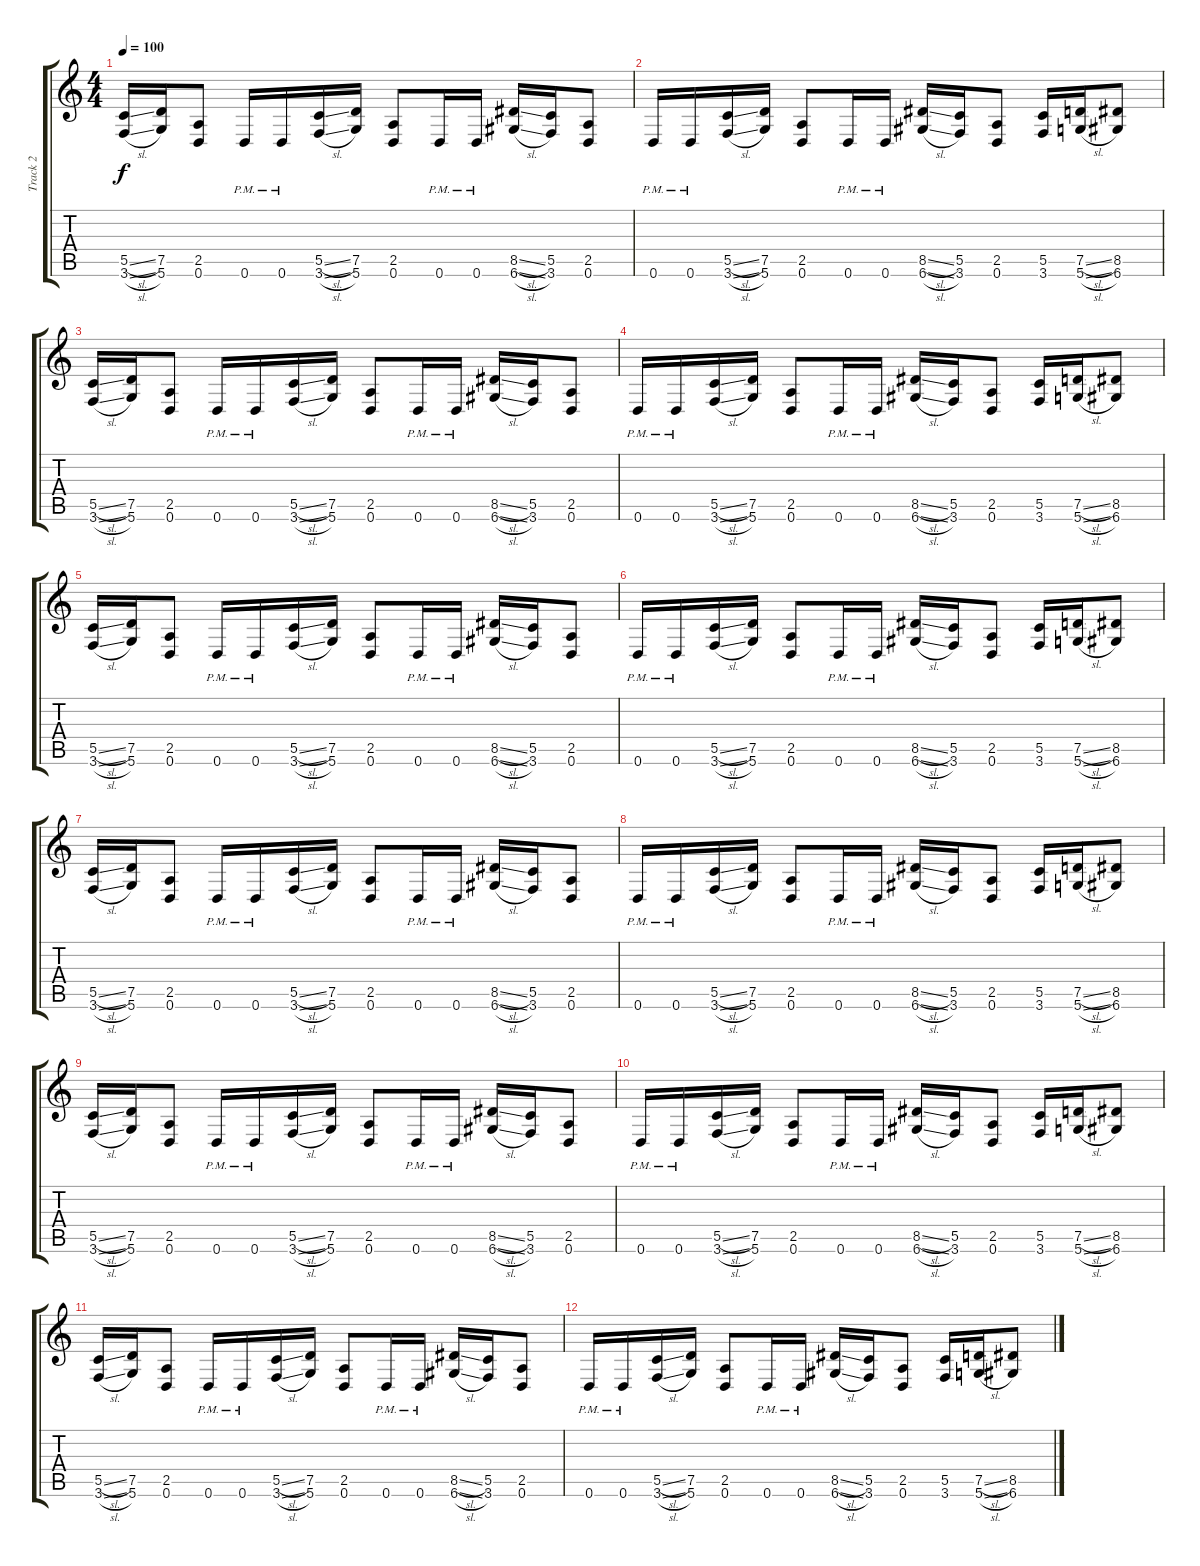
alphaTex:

\track ("Track 2" "Track 2") {instrument distortionguitar}
\staff {score tabs}
\tuning (D4 A3 F3 C3 G2 D2) {hide}
\ts (4 4)
\tempo 100
\clef g2
\ks c
(5.5{sl} 3.6{sl}).16{dy f} (7.5 5.6).16 (2.5 0.6).8 0.6{pm}.16 0.6{pm}.16 (5.5{sl} 3.6{sl}).16 (7.5 5.6).16 (2.5 0.6).8 0.6{pm}.16 0.6{pm}.16 (8.5{sl} 6.6{sl}).16 (5.5 3.6).16 (2.5 0.6).8 |
0.6{pm}.16 0.6{pm}.16 (5.5{sl} 3.6{sl}).16 (7.5 5.6).16 (2.5 0.6).8 0.6{pm}.16 0.6{pm}.16 (8.5{sl} 6.6{sl}).16 (5.5 3.6).16 (2.5 0.6).8 (5.5 3.6).16 (7.5{sl} 5.6{sl}).16 (8.5 6.6).8 |
(5.5{sl} 3.6{sl}).16 (7.5 5.6).16 (2.5 0.6).8 0.6{pm}.16 0.6{pm}.16 (5.5{sl} 3.6{sl}).16 (7.5 5.6).16 (2.5 0.6).8 0.6{pm}.16 0.6{pm}.16 (8.5{sl} 6.6{sl}).16 (5.5 3.6).16 (2.5 0.6).8 |
0.6{pm}.16 0.6{pm}.16 (5.5{sl} 3.6{sl}).16 (7.5 5.6).16 (2.5 0.6).8 0.6{pm}.16 0.6{pm}.16 (8.5{sl} 6.6{sl}).16 (5.5 3.6).16 (2.5 0.6).8 (5.5 3.6).16 (7.5{sl} 5.6{sl}).16 (8.5 6.6).8 |
(5.5{sl} 3.6{sl}).16 (7.5 5.6).16 (2.5 0.6).8 0.6{pm}.16 0.6{pm}.16 (5.5{sl} 3.6{sl}).16 (7.5 5.6).16 (2.5 0.6).8 0.6{pm}.16 0.6{pm}.16 (8.5{sl} 6.6{sl}).16 (5.5 3.6).16 (2.5 0.6).8 |
0.6{pm}.16 0.6{pm}.16 (5.5{sl} 3.6{sl}).16 (7.5 5.6).16 (2.5 0.6).8 0.6{pm}.16 0.6{pm}.16 (8.5{sl} 6.6{sl}).16 (5.5 3.6).16 (2.5 0.6).8 (5.5 3.6).16 (7.5{sl} 5.6{sl}).16 (8.5 6.6).8 |
(5.5{sl} 3.6{sl}).16 (7.5 5.6).16 (2.5 0.6).8 0.6{pm}.16 0.6{pm}.16 (5.5{sl} 3.6{sl}).16 (7.5 5.6).16 (2.5 0.6).8 0.6{pm}.16 0.6{pm}.16 (8.5{sl} 6.6{sl}).16 (5.5 3.6).16 (2.5 0.6).8 |
0.6{pm}.16 0.6{pm}.16 (5.5{sl} 3.6{sl}).16 (7.5 5.6).16 (2.5 0.6).8 0.6{pm}.16 0.6{pm}.16 (8.5{sl} 6.6{sl}).16 (5.5 3.6).16 (2.5 0.6).8 (5.5 3.6).16 (7.5{sl} 5.6{sl}).16 (8.5 6.6).8 |
(5.5{sl} 3.6{sl}).16{volume 0} (7.5 5.6).16 (2.5 0.6).8 0.6{pm}.16 0.6{pm}.16 (5.5{sl} 3.6{sl}).16 (7.5 5.6).16 (2.5 0.6).8 0.6{pm}.16 0.6{pm}.16 (8.5{sl} 6.6{sl}).16 (5.5 3.6).16 (2.5 0.6).8 |
0.6{pm}.16 0.6{pm}.16 (5.5{sl} 3.6{sl}).16 (7.5 5.6).16 (2.5 0.6).8 0.6{pm}.16 0.6{pm}.16 (8.5{sl} 6.6{sl}).16 (5.5 3.6).16 (2.5 0.6).8 (5.5 3.6).16 (7.5{sl} 5.6{sl}).16 (8.5 6.6).8 |
(5.5{sl} 3.6{sl}).16 (7.5 5.6).16 (2.5 0.6).8 0.6{pm}.16 0.6{pm}.16 (5.5{sl} 3.6{sl}).16 (7.5 5.6).16 (2.5 0.6).8 0.6{pm}.16 0.6{pm}.16 (8.5{sl} 6.6{sl}).16 (5.5 3.6).16 (2.5 0.6).8 |
0.6{pm}.16 0.6{pm}.16 (5.5{sl} 3.6{sl}).16 (7.5 5.6).16 (2.5 0.6).8 0.6{pm}.16 0.6{pm}.16 (8.5{sl} 6.6{sl}).16 (5.5 3.6).16 (2.5 0.6).8 (5.5 3.6).16 (7.5{sl} 5.6{sl}).16 (8.5 6.6).8
